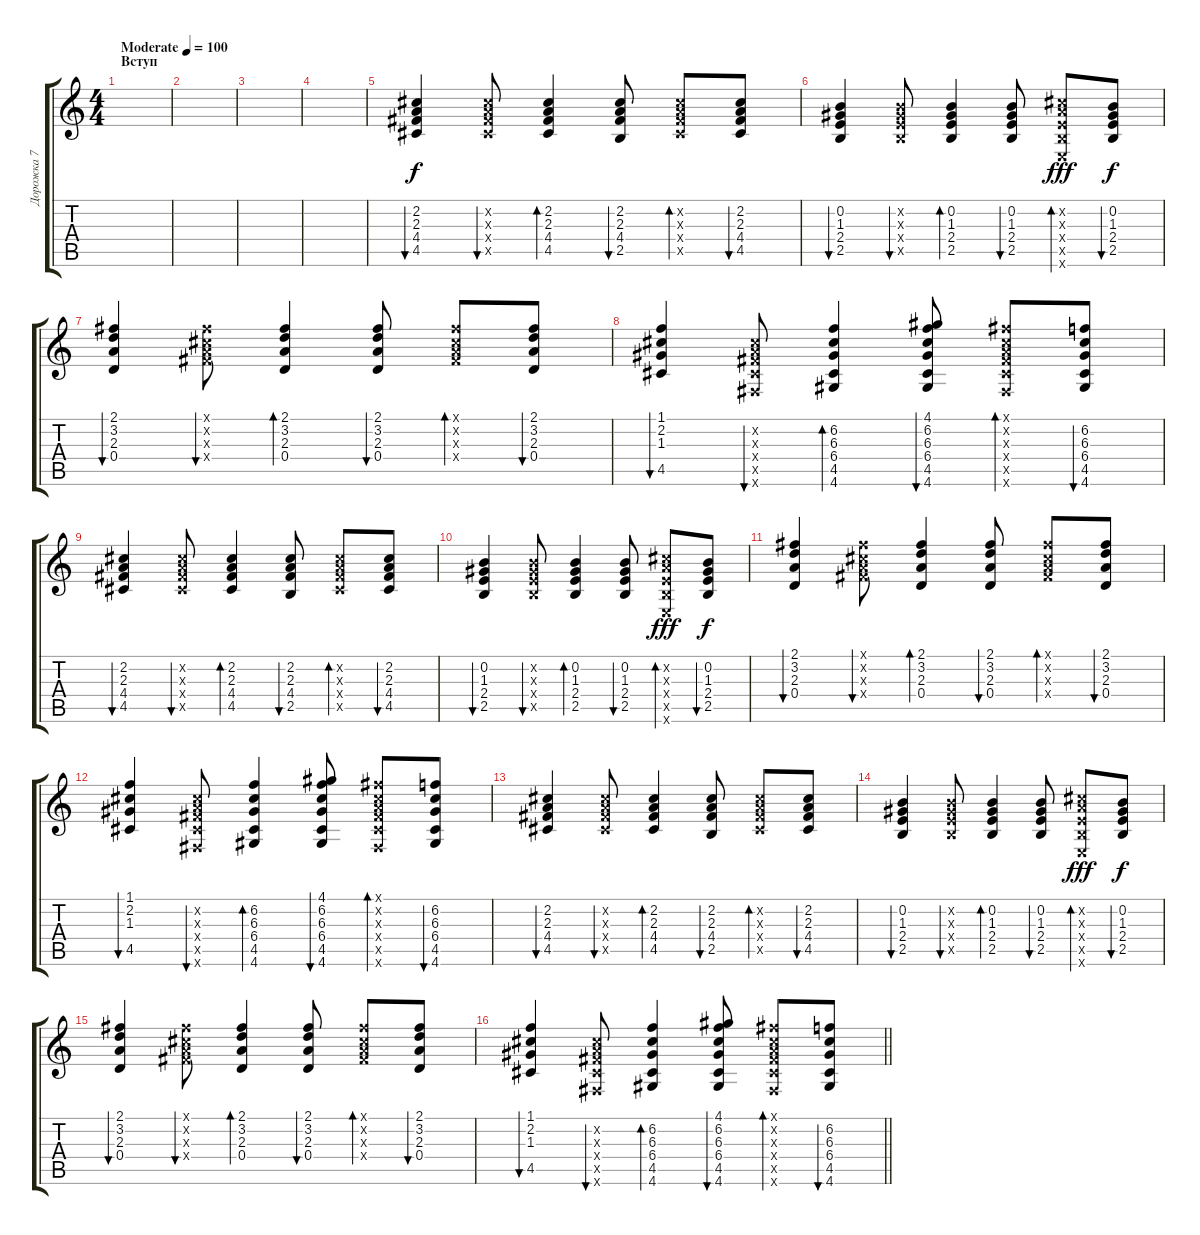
\track ("Дорожка 7" "Дорожка 7") {instrument acousticguitarsteel}
\staff {score tabs}
\tuning (E4 B3 G3 D3 A2 E2) {hide}
\ts (4 4)
\section ("" "Вступ ")
\tempo (100 "Moderate")
\clef g2
\ks c
|
|
|
|
(2.2 2.3 4.4 4.5).4{bu 60} (2.2{x} 2.3{x} 4.4{x} 4.5{x}).8{bu 60} (2.2 2.3 4.4 4.5).4{bd 60} (2.2 2.3 4.4 2.5).8{bu 60} (2.2{x} 2.3{x} 4.4{x} 4.5{x}).8{bd 60} (2.2 2.3 4.4 4.5).8{bu 60} |
(0.2 1.3 2.4 2.5).4{bu 60} (0.2{x} 1.3{x} 2.4{x} 2.5{x}).8{bu 60} (0.2 1.3 2.4 2.5).4{bd 60} (0.2 1.3 2.4 2.5).8{bu 60} (2.2{x} 2.3{x} 2.4{x} 2.5{x} 0.6{x}).8{bd 60 dy fff} (0.2 1.3 2.4 2.5).8{bu 60 dy f} |
(2.1 3.2 2.3 0.4).4{bu 60} (2.1{x} 2.2{x} 2.3{x} 4.4{x}).8{bu 60} (2.1 3.2 2.3 0.4).4{bd 60} (2.1 3.2 2.3 0.4).8{bu 60} (2.1{x} 2.2{x} 2.3{x} 4.4{x}).8{bd 60} (2.1 3.2 2.3 0.4).8{bu 60} |
(1.1 2.2 1.3 4.5).4{bu 60} (2.2{x} 2.3{x} 4.4{x} 4.5{x} 2.6{x}).8{bu 60} (6.2 6.3 6.4 4.5 4.6).4{bd 60} (4.1 6.2 6.3 6.4 4.5 4.6).8{bu 60} (2.1{x} 2.2{x} 2.3{x} 4.4{x} 4.5{x} 2.6{x}).8{bd 60} (6.2 6.3 6.4 4.5 4.6).8{bu 60} |
(2.2 2.3 4.4 4.5).4{bu 60} (2.2{x} 2.3{x} 4.4{x} 4.5{x}).8{bu 60} (2.2 2.3 4.4 4.5).4{bd 60} (2.2 2.3 4.4 2.5).8{bu 60} (2.2{x} 2.3{x} 4.4{x} 4.5{x}).8{bd 60} (2.2 2.3 4.4 4.5).8{bu 60} |
(0.2 1.3 2.4 2.5).4{bu 60} (0.2{x} 1.3{x} 2.4{x} 2.5{x}).8{bu 60} (0.2 1.3 2.4 2.5).4{bd 60} (0.2 1.3 2.4 2.5).8{bu 60} (2.2{x} 2.3{x} 2.4{x} 2.5{x} 0.6{x}).8{bd 60 dy fff} (0.2 1.3 2.4 2.5).8{bu 60 dy f} |
(2.1 3.2 2.3 0.4).4{bu 60} (2.1{x} 2.2{x} 2.3{x} 4.4{x}).8{bu 60} (2.1 3.2 2.3 0.4).4{bd 60} (2.1 3.2 2.3 0.4).8{bu 60} (2.1{x} 2.2{x} 2.3{x} 4.4{x}).8{bd 60} (2.1 3.2 2.3 0.4).8{bu 60} |
(1.1 2.2 1.3 4.5).4{bu 60} (2.2{x} 2.3{x} 4.4{x} 4.5{x} 2.6{x}).8{bu 60} (6.2 6.3 6.4 4.5 4.6).4{bd 60} (4.1 6.2 6.3 6.4 4.5 4.6).8{bu 60} (2.1{x} 2.2{x} 2.3{x} 4.4{x} 4.5{x} 2.6{x}).8{bd 60} (6.2 6.3 6.4 4.5 4.6).8{bu 60} |
(2.2 2.3 4.4 4.5).4{bu 60} (2.2{x} 2.3{x} 4.4{x} 4.5{x}).8{bu 60} (2.2 2.3 4.4 4.5).4{bd 60} (2.2 2.3 4.4 2.5).8{bu 60} (2.2{x} 2.3{x} 4.4{x} 4.5{x}).8{bd 60} (2.2 2.3 4.4 4.5).8{bu 60} |
(0.2 1.3 2.4 2.5).4{bu 60} (0.2{x} 1.3{x} 2.4{x} 2.5{x}).8{bu 60} (0.2 1.3 2.4 2.5).4{bd 60} (0.2 1.3 2.4 2.5).8{bu 60} (2.2{x} 2.3{x} 2.4{x} 2.5{x} 0.6{x}).8{bd 60 dy fff} (0.2 1.3 2.4 2.5).8{bu 60 dy f} |
(2.1 3.2 2.3 0.4).4{bu 60} (2.1{x} 2.2{x} 2.3{x} 4.4{x}).8{bu 60} (2.1 3.2 2.3 0.4).4{bd 60} (2.1 3.2 2.3 0.4).8{bu 60} (2.1{x} 2.2{x} 2.3{x} 4.4{x}).8{bd 60} (2.1 3.2 2.3 0.4).8{bu 60} |
\barLineRight lightlight
(1.1 2.2 1.3 4.5).4{bu 60} (2.2{x} 2.3{x} 4.4{x} 4.5{x} 2.6{x}).8{bu 60} (6.2 6.3 6.4 4.5 4.6).4{bd 60} (4.1 6.2 6.3 6.4 4.5 4.6).8{bu 60} (2.1{x} 2.2{x} 2.3{x} 4.4{x} 4.5{x} 2.6{x}).8{bd 60} (6.2 6.3 6.4 4.5 4.6).8{bu 60}
